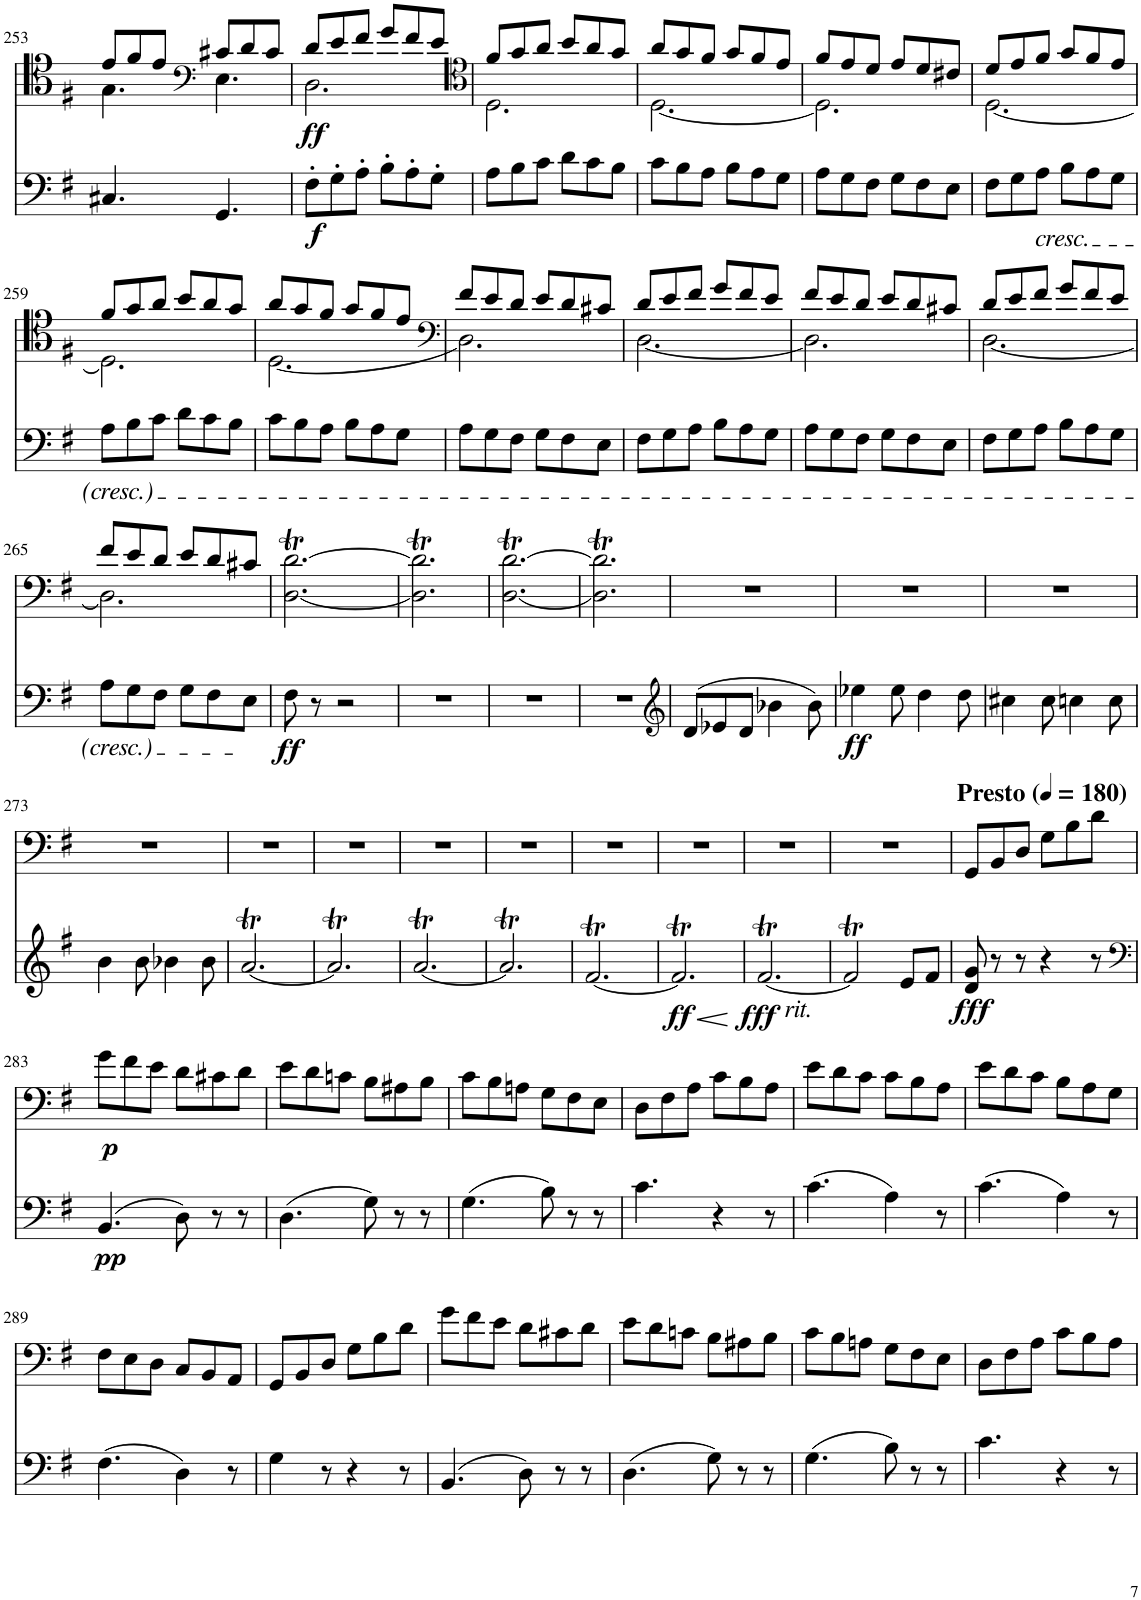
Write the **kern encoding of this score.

**kern	**dynam	**kern	**dynam
*part2	*part2	*part1	*part1
*staff2	*staff2	*staff1	*staff1
*I"Cello 2	*	*I"Cello 1	*
!!LO:PB:g=z
*clefF4	*	*clefC4	*
*k[f#]	*	*k[f#]	*
*M6/8	*	*M6/8	*
=253	=253	=253	=253
*	*	*^	*
4.C#X/	.	8e/L	4.G\	.
.	.	8f#/	.	.
.	.	8e/J	.	.
*	*	*clefF4	*	*
4.GG/	.	8c#X/L	4.E\	.
.	.	8d/	.	.
.	.	8c#/J	.	.
=254	=254	=254	=254	=254
!	!LO:DY:b	!	!	!LO:DY:b
8F#'\L	f	8d/L	2.D\	ff
8G'\	.	8e/	.	.
8A'\J	.	8f#/J	.	.
8B'\L	.	8g/L	.	.
8A'\	.	8f#/	.	.
8G'\J	.	8e/J	.	.
=255	=255	=255	=255	=255
*	*	*clefC4	*	*
8A\L	.	8f#/L	2.D\	.
8B\	.	8g/	.	.
8c\J	.	8a/J	.	.
8d\L	.	8b/L	.	.
8c\	.	8a/	.	.
8B\J	.	8g/J	.	.
=256	=256	=256	=256	=256
8c\L	.	8a/L	[2.D\	.
8B\	.	8g/	.	.
8A\J	.	8f#/J	.	.
8B\L	.	8g/L	.	.
8A\	.	8f#/	.	.
8G\J	.	8e/J	.	.
=257	=257	=257	=257	=257
8A\L	.	8f#/L	2.D\]	.
8G\	.	8e/	.	.
8F#\J	.	8d/J	.	.
8G\L	.	8e/L	.	.
8F#\	.	8d/	.	.
8E\J	.	8c#X/J	.	.
=258	=258	=258	=258	=258
8F#\L	.	8d/L	[2.D\	.
8G\	.	8e/	.	.
!LO:TX:b:i:t=cresc.	!	!	!	!
8A\J	.	8f#/J	.	.
8B\L	.	8g/L	.	.
8A\	.	8f#/	.	.
8G\J	.	8e/J	.	.
!!LO:LB:g=z	!!
=259	=259	=259	=259	=259
8A\L	.	8f#/L	2.D\]	.
8B\	.	8g/	.	.
8c\J	.	8a/J	.	.
8d\L	.	8b/L	.	.
8c\	.	8a/	.	.
8B\J	.	8g/J	.	.
=260	=260	=260	=260	=260
8c\L	.	8a/L	[2.D\	.
8B\	.	8g/	.	.
8A\J	.	8f#/J	.	.
8B\L	.	8g/L	.	.
8A\	.	8f#/	.	.
8G\J	.	8e/J	.	.
=261	=261	=261	=261	=261
*	*	*clefF4	*	*
8A\L	.	8f#/L	2.D\]	.
8G\	.	8e/	.	.
8F#\J	.	8d/J	.	.
8G\L	.	8e/L	.	.
8F#\	.	8d/	.	.
8E\J	.	8c#X/J	.	.
=262	=262	=262	=262	=262
8F#\L	.	8d/L	[2.D\	.
8G\	.	8e/	.	.
8A\J	.	8f#/J	.	.
8B\L	.	8g/L	.	.
8A\	.	8f#/	.	.
8G\J	.	8e/J	.	.
=263	=263	=263	=263	=263
8A\L	.	8f#/L	2.D\]	.
8G\	.	8e/	.	.
8F#\J	.	8d/J	.	.
8G\L	.	8e/L	.	.
8F#\	.	8d/	.	.
8E\J	.	8c#X/J	.	.
=264	=264	=264	=264	=264
8F#\L	.	8d/L	[2.D\	.
8G\	.	8e/	.	.
8A\J	.	8f#/J	.	.
8B\L	.	8g/L	.	.
8A\	.	8f#/	.	.
8G\J	.	8e/J	.	.
!!LO:LB:g=z	!!
=265	=265	=265	=265	=265
8A\L	.	8f#/L	2.D\]	.
8G\	.	8e/	.	.
8F#\J	.	8d/J	.	.
8G\L	.	8e/L	.	.
8F#\	.	8d/	.	.
8E\J	.	8c#X/J	.	.
*	*	*v	*v	*
=266	=266	=266	=266
!	!LO:DY:b	!	!
8F#\	ff	[2.D\T [2.d\T	.
8r	.	.	.
2r	.	.	.
=267	=267	=267	=267
2.r	.	2.D\]T 2.d\]T	.
=268	=268	=268	=268
2.r	.	[2.D\T [2.d\T	.
=269	=269	=269	=269
2.r	.	2.D\]T 2.d\]T	.
=270	=270	=270	=270
*clefG2	*	*	*
(8d/L	.	2.r	.
8e-X/	.	.	.
8d/J	.	.	.
4b-X\	.	.	.
8b-\)	.	.	.
=271	=271	=271	=271
!	!LO:DY:b	!	!
4ee-X\	ff	2.r	.
8ee-\	.	.	.
4dd\	.	.	.
8dd\	.	.	.
=272	=272	=272	=272
4cc#X\	.	2.r	.
8cc#\	.	.	.
4ccn\	.	.	.
8cc\	.	.	.
!!LO:LB:g=z
=273	=273	=273	=273
4b\	.	2.r	.
8b\	.	.	.
4b-X\	.	.	.
8b-\	.	.	.
=274	=274	=274	=274
[2.aT/	.	2.r	.
=275	=275	=275	=275
2.aT/]	.	2.r	.
=276	=276	=276	=276
[2.aT/	.	2.r	.
=277	=277	=277	=277
2.aT/]	.	2.r	.
=278	=278	=278	=278
[2.f#t/	.	2.r	.
=279	=279	=279	=279
!	!LO:HP:b	!	!
!	!LO:DY:n=1:b	!	!
2.f#t/]	< ff	2.r	.
.	[	.	.
=280	=280	=280	=280
!LO:TX:b:i:t=rit.	!	!	!
!	!LO:DY:b	!	!
[2.f#t/	fff	2.r	.
=281	=281	=281	=281
2f#t/]	.	2.r	.
8e/L	.	.	.
8f#/J	.	.	.
=282	=282	=282	=282
*	*	*MM180	*
!	!	!LO:TX:a:B:t=Presto	!
!	!LO:DY:b	!	!
8d/ 8g/	fff	8GG/L	.
8r	.	8BB/	.
8r	.	8D/J	.
4r	.	8G\L	.
.	.	8B\	.
8r	.	8d\J	.
!!LO:LB:g=z
=283	=283	=283	=283
*clefF4	*	*	*
!	!LO:DY:b	!	!LO:DY:b
(4.BB/	pp	8g\L	p
.	.	8f#\	.
.	.	8e\J	.
8D\)	.	8d\L	.
8r	.	8c#X\	.
8r	.	8d\J	.
=284	=284	=284	=284
(4.D\	.	8e\L	.
.	.	8d\	.
.	.	8cn\J	.
8G\)	.	8B\L	.
8r	.	8A#X\	.
8r	.	8B\J	.
=285	=285	=285	=285
(4.G\	.	8c\L	.
.	.	8B\	.
.	.	8An\J	.
8B\)	.	8G\L	.
8r	.	8F#\	.
8r	.	8E\J	.
=286	=286	=286	=286
4.c\	.	8D\L	.
.	.	8F#\	.
.	.	8A\J	.
4r	.	8c\L	.
.	.	8B\	.
8r	.	8A\J	.
=287	=287	=287	=287
(4.c\	.	8e\L	.
.	.	8d\	.
.	.	8c\J	.
4A\)	.	8c\L	.
.	.	8B\	.
8r	.	8A\J	.
=288	=288	=288	=288
(4.c\	.	8e\L	.
.	.	8d\	.
.	.	8c\J	.
4A\)	.	8B\L	.
.	.	8A\	.
8r	.	8G\J	.
!!LO:LB:g=z
=289	=289	=289	=289
(4.F#\	.	8F#\L	.
.	.	8E\	.
.	.	8D\J	.
4D\)	.	8C/L	.
.	.	8BB/	.
8r	.	8AA/J	.
=290	=290	=290	=290
4G\	.	8GG/L	.
.	.	8BB/	.
8r	.	8D/J	.
4r	.	8G\L	.
.	.	8B\	.
8r	.	8d\J	.
=291	=291	=291	=291
(4.BB/	.	8g\L	.
.	.	8f#\	.
.	.	8e\J	.
8D\)	.	8d\L	.
8r	.	8c#X\	.
8r	.	8d\J	.
=292	=292	=292	=292
(4.D\	.	8e\L	.
.	.	8d\	.
.	.	8cn\J	.
8G\)	.	8B\L	.
8r	.	8A#X\	.
8r	.	8B\J	.
=293	=293	=293	=293
(4.G\	.	8c\L	.
.	.	8B\	.
.	.	8An\J	.
8B\)	.	8G\L	.
8r	.	8F#\	.
8r	.	8E\J	.
=294	=294	=294	=294
4.c\	.	8D\L	.
.	.	8F#\	.
.	.	8A\J	.
4r	.	8c\L	.
.	.	8B\	.
8r	.	8A\J	.
=	=	=	=
*-	*-	*-	*-
